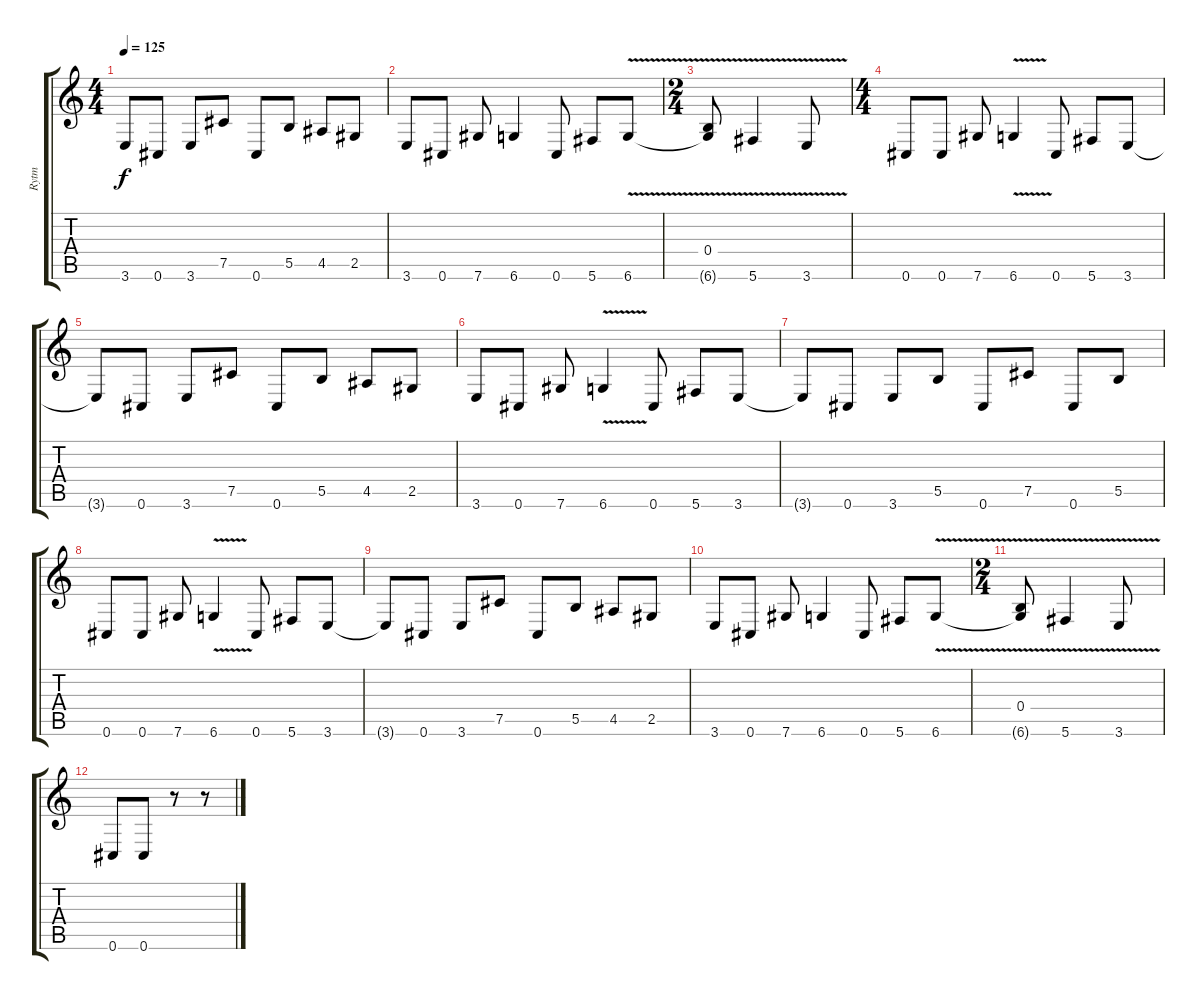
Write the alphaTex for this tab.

\track ("Rytm" "Rytm") {instrument distortionguitar}
\staff {score tabs}
\tuning (Db4 Ab3 E3 B2 Gb2 Db2) {hide}
\ts (4 4)
\tempo 125
\clef g2
\ks c
3.6{t}.8{dy f} 0.6.8 3.6.8 7.5.8 0.6.8 5.5.8 4.5.8 2.5.8 |
3.6.8 0.6.8 7.6.8 6.6.4 0.6.8 5.6.8 6.6{v}.8 |
\ts (2 4)
(0.4 6.6{t}).8 5.6{v}.4 3.6{v}.8 |
\ts (4 4)
0.6.8 0.6.8 7.6.8 6.6{v}.4 0.6.8 5.6.8 3.6.8 |
3.6{t}.8 0.6.8 3.6.8 7.5.8 0.6.8 5.5.8 4.5.8 2.5.8 |
3.6.8 0.6.8 7.6.8 6.6{v}.4 0.6.8 5.6.8 3.6.8 |
3.6{t}.8 0.6.8 3.6.8 5.5.8 0.6.8 7.5.8 0.6.8 5.5.8 |
0.6.8 0.6.8 7.6.8 6.6{v}.4 0.6.8 5.6.8 3.6.8 |
3.6{t}.8 0.6.8 3.6.8 7.5.8 0.6.8 5.5.8 4.5.8 2.5.8 |
3.6.8 0.6.8 7.6.8 6.6.4 0.6.8 5.6.8 6.6{v}.8 |
\ts (2 4)
(0.4 6.6{t}).8 5.6{v}.4 3.6{v}.8 |
0.6.8 0.6.8 r.8 r.8
